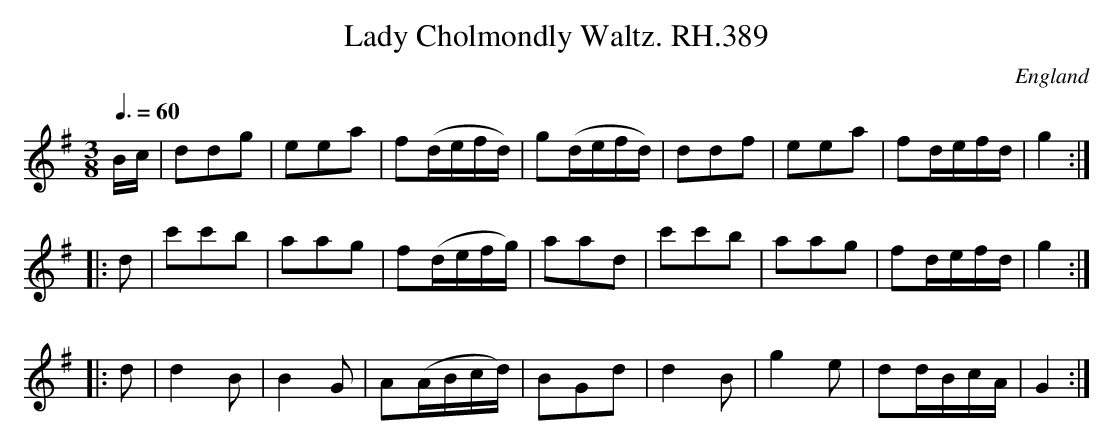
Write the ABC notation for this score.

X:1
T:Lady Cholmondly Waltz. RH.389
L:1/8
M:3/8
O:England
Q:3/8=60
K:G
B/c/|ddg|eea|f(d/e/f/d/)|g(d/e/f/d/)|\
ddf|eea|fd/e/f/d/|g2:|!
|:d|c'c'b|aag|f(d/e/f/g/)|aad|\
c'c'b|aag|fd/e/f/d/|g2:|!
|:d|d2B|B2G|A(A/B/c/d/)|BGd|\
d2B|g2e|dd/B/c/A/|G2:|
